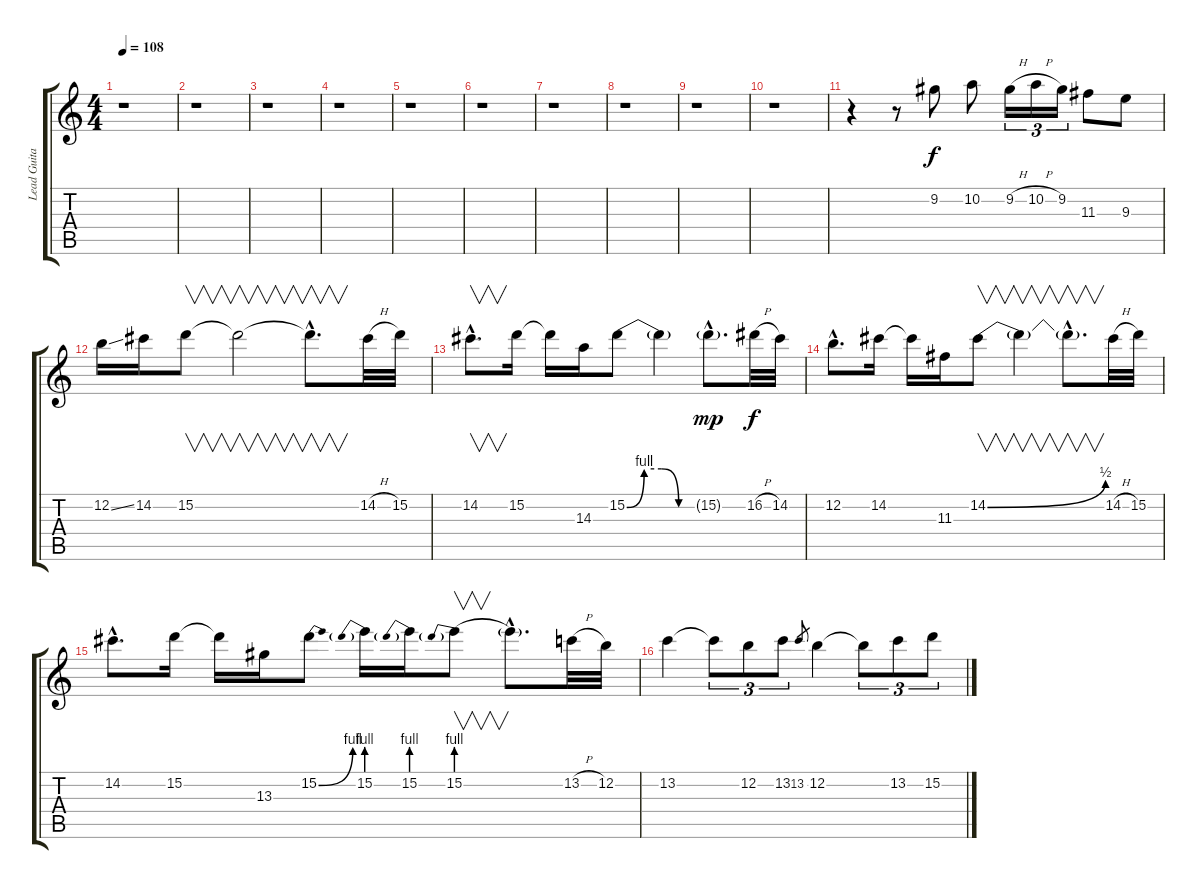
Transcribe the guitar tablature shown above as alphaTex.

\track ("Lead Guitar 2" "Lead Guita") {instrument distortionguitar}
\staff {score tabs}
\tuning (E4 B3 G3 D3 A2 E2) {hide}
\ts (4 4)
\tempo 108
\clef g2
\ks c
r.1{dy f} |
r.1 |
r.1 |
r.1 |
r.1 |
r.1 |
r.1 |
r.1 |
r.1 |
r.1 |
r.4 r.8 9.2.8 10.2.8 9.2{h}.16{tu (3 2)} 10.2{h}.16{tu (3 2)} 9.2.16{tu (3 2)} 11.3.8 9.3.8 |
12.2{ss}.16 14.2.16 15.2.8{v} 15.2{t}.2{v} 15.2{hac t}.8{v d} 14.2{h}.32 15.2.32 |
14.2{hac}.8{v d} 15.2.16 15.2{t}.16 14.3.16 15.2{be (custom 0 0 15 4 30 4 45 0 60 0)}.8 15.2{t}.4 15.2{g hac}.8{d dy mp} 16.2{h}.32{dy f} 14.2.32 |
12.2{hac}.8{d} 14.2.16 14.2{t}.16 11.3.16 14.2{be (bend 0 0 60 2)}.8{v} 14.2{t}.4{v} 14.2{hac t}.8{v d} 14.2{h}.32 15.2.32 |
14.2{hac}.8{d} 15.2.16 15.2{t}.16 13.3.16 15.2{be (bend 0 0 60 4)}.8 15.2{be (prebend 0 4 60 4)}.16 15.2{be (prebend 0 4 60 4)}.16 15.2{be (prebend 0 4 60 4)}.8{v} 15.2{hac t}.8{d} 13.2{h}.32 12.2.32 |
13.2.4 13.2{t}.8{tu (3 2)} 12.2.8{tu (3 2)} 13.2.8{tu (3 2)} 13.2.8{gr} 12.2.4 12.2{t}.8{tu (3 2)} 13.2.8{tu (3 2)} 15.2.8{tu (3 2)}
